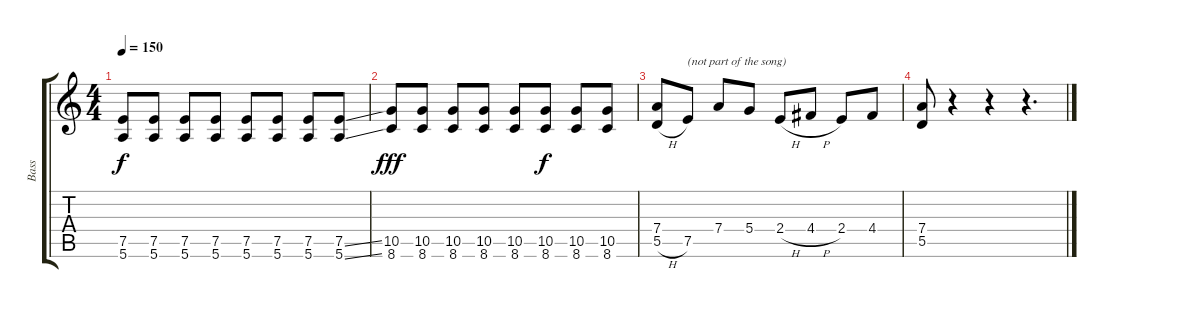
\track ("Bass" "Bass") {instrument electricbasspick}
\staff {score tabs}
\tuning (E4 B3 G3 D3 A2 E2) {hide}
\ts (4 4)
\tempo 150
\clef g2
\ks c
(7.5 5.6).8{dy f} (7.5 5.6).8 (7.5 5.6).8 (7.5 5.6).8 (7.5 5.6).8 (7.5 5.6).8 (7.5 5.6).8 (7.5{ss} 5.6{ss}).8 |
(10.5 8.6).8{dy fff} (10.5 8.6).8 (10.5 8.6).8 (10.5 8.6).8 (10.5 8.6).8 (10.5 8.6).8{dy f} (10.5 8.6).8 (10.5 8.6).8 |
(7.4 5.5{h}).8 7.5.8{txt "(not part of the song)"} 7.4.8 5.4.8 2.4{h}.8 4.4{h}.8 2.4.8 4.4.8 |
(7.4 5.5).8 r.4 r.4 r.4{d}
